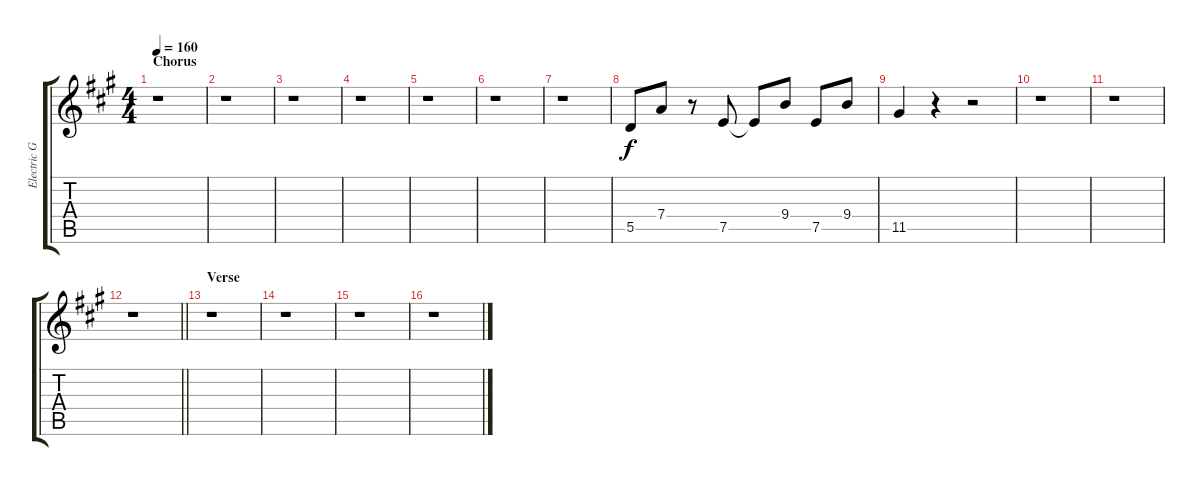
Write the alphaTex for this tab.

\track ("Electric Gtr (Clean Tone)" "Electric G") {instrument electricguitarclean}
\staff {score tabs}
\tuning (E4 B3 G3 D3 A2 E2) {hide}
\ts (4 4)
\section ("" "Chorus")
\tempo 160
\clef g2
\ks a
r.1{dy f} |
r.1 |
r.1 |
r.1 |
r.1 |
r.1 |
r.1 |
5.5.8 7.4.8 r.8 7.5.8 7.5{t}.8 9.4.8 7.5.8 9.4.8 |
11.5.4 r.4 r.2 |
r.1 |
r.1 |
\barLineRight lightlight
r.1 |
\section ("" "Verse")
r.1 |
r.1 |
r.1 |
r.1
